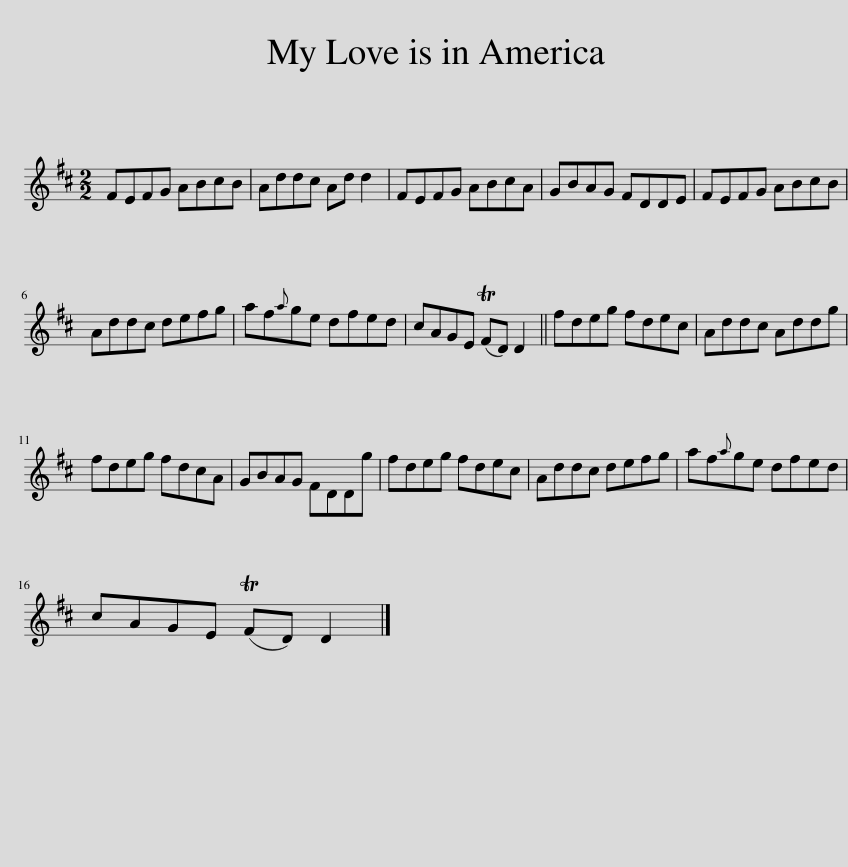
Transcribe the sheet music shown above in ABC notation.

X:1
L:1/8
M:2/2
I:linebreak $
K:D
V:1 treble
V:1
 FEFG ABcB | Addc Ad d2 | FEFG ABcA | GBAG FDDE | FEFG ABcB |$ %5
 Addc defg | af{a}ge dfed | cAGE (TFD) D2 || fdeg fdec | Addc Addg |$ %10
 fdeg fdcA | GBAG FDDg | fdeg fdec | Addc defg | af{a}ge dfed |$ %15
 cAGE (TFD) D2 |] %16
